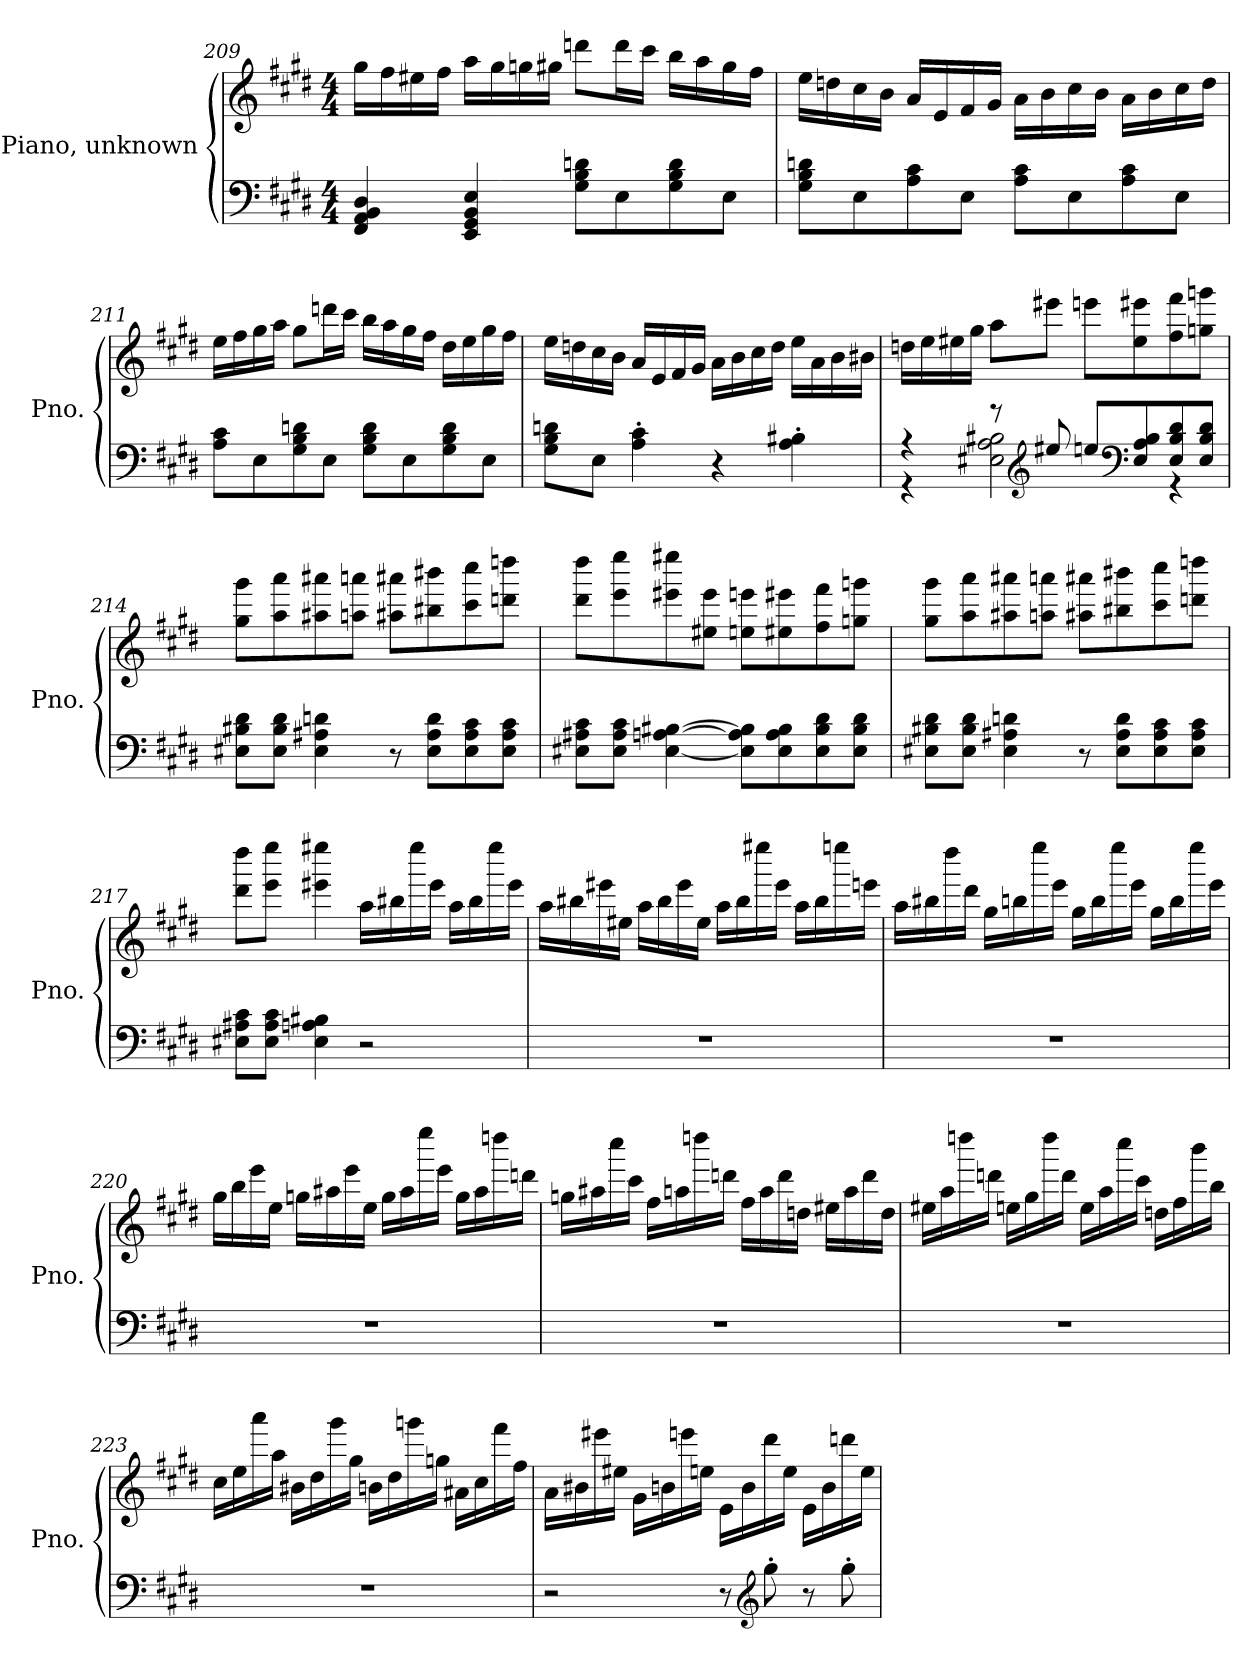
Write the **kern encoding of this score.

**kern	**kern
*part1	*part1
*staff2	*staff1
*I"Piano, unknown	*
*I'Pno.	*
!!LO:LB:g=z
*clefF4	*clefG2
*k[f#c#g#d#]	*k[f#c#g#d#]
*M4/4	*M4/4
=209	=209
4FF#/ 4AA/ 4BB/ 4D#/	16gg#\LL
.	16ff#\
.	16ee#X\
.	16ff#\JJ
4EE/ 4GG#/ 4BB/ 4E/	16aa\LL
.	16gg#\
.	16ggn\
.	16gg#X\JJ
8G#\ 8B\ 8dn\L	8dddn\L
8E\	16ddd\L
.	16ccc#\JJ
8G#\ 8B\ 8d\	16bb\LL
.	16aa\
8E\J	16gg#\
.	16ff#\JJ
=210	=210
8G#\ 8B\ 8dn\L	16ee\LL
.	16ddn\
8E\	16cc#\
.	16b\JJ
8A\ 8c#\	16a/LL
.	16e/
8E\J	16f#/
.	16g#/JJ
8A\ 8c#\L	16a\LL
.	16b\
8E\	16cc#\
.	16b\JJ
8A\ 8c#\	16a\LL
.	16b\
8E\J	16cc#\
.	16dd\JJ
!!LO:LB:g=z
=211	=211
8A\ 8c#\L	16ee\LL
.	16ff#\
8E\	16gg#\
.	16aa\JJ
8G#\ 8B\ 8dn\	8gg#\L
8E\J	16dddn\L
.	16ccc#\JJ
8G#\ 8B\ 8d\L	16bb\LL
.	16aa\
8E\	16gg#\
.	16ff#\JJ
8G#\ 8B\ 8d\	16dd#\LL
.	16ee\
8E\J	16gg#\
.	16ff#\JJ
=212	=212
8G#\ 8B\ 8dn\L	16ee\LL
.	16ddn\
8E\J	16cc#\
.	16b\JJ
4A\' 4c#\'	16a/LL
.	16e/
.	16f#/
.	16g#/JJ
4r	16a\LL
.	16b\
.	16cc#\
.	16dd\JJ
4A\' 4B#X\'	16ee\LL
.	16a\
.	16b\
.	16b#X\JJ
!!LO:LB:g=z
=213	=213
*^	*
4r	4r	16ddn\LL
.	.	16ee\
.	.	16ee#X\
.	.	16gg#\JJ
8r	2E#X\ 2A\ 2B#X\	8aa\L
*clefG2	*	*
8ee#X/	.	8eee#X\J
8een/L	.	8eeen\L
*clefF4	*	*
8E#/ 8A/ 8B#/	.	8ee#\ 8eee#X\
8E#/ 8B#/ 8d#/	4r	8ff#\ 8fff#\
8E#/ 8B#/ 8d#/J	.	8ggn\ 8gggn\J
*v	*v	*
=214	=214
8E#X\ 8B#X\ 8d#\L	8gg#\ 8ggg#\L
8E#\ 8B#\ 8d#\J	8aa\ 8aaa\
4E#\ 4A#X\ 4dn\	8aa#X\ 8aaa#X\
.	8aan\ 8aaan\J
8r	8aa#X\ 8aaa#X\L
8E#\ 8A#\ 8d\L	8bb#X\ 8bbb#X\
8E#\ 8A#\ 8c#\	8ccc#\ 8cccc#\
8E#\ 8A#\ 8c#\J	8dddn\ 8ddddn\J
!!LO:PB:g=z
=215	=215
8E#X\ 8A#X\ 8c#\L	8ddd#\ 8dddd#\L
8E#\ 8A#\ 8c#\J	8eee\ 8eeee\
[4E#\ [4An\ [4B#X\	8eee#X\ 8eeee#X\
.	8ee#X\ 8eee#\J
8E#\] 8A\] 8B#\]L	8een\ 8eeen\L
8E#\ 8A\ 8B#\	8ee#X\ 8eee#X\
8E#\ 8B#\ 8d#\	8ff#\ 8fff#\
8E#\ 8B#\ 8d#\J	8ggn\ 8gggn\J
=216	=216
8E#X\ 8B#X\ 8d#\L	8gg#\ 8ggg#\L
8E#\ 8B#\ 8d#\J	8aa\ 8aaa\
4E#\ 4A#X\ 4dn\	8aa#X\ 8aaa#X\
.	8aan\ 8aaan\J
8r	8aa#X\ 8aaa#X\L
8E#\ 8A#\ 8d\L	8bb#X\ 8bbb#X\
8E#\ 8A#\ 8c#\	8ccc#\ 8cccc#\
8E#\ 8A#\ 8c#\J	8dddn\ 8ddddn\J
!!LO:LB:g=z
=217	=217
8E#X\ 8A#X\ 8c#\L	8ddd#\ 8dddd#\L
8E#\ 8A#\ 8c#\J	8eee\ 8eeee\J
4E#\ 4An\ 4B#X\	4eee#X\ 4eeee#X\
2r	16aa\LL
.	16bb#X\
.	16eeee#\
.	16eee#\JJ
.	16aa\LL
.	16bb#\
.	16eeee#\
.	16eee#\JJ
=218	=218
1r	16aa\LL
.	16bb#X\
.	16eee#X\
.	16ee#X\JJ
.	16aa\LL
.	16bb#\
.	16eee#\
.	16ee#\JJ
.	16aa\LL
.	16bb#\
.	16eeee#X\
.	16eee#\JJ
.	16aa\LL
.	16bb#\
.	16eeeen\
.	16eeen\JJ
!!LO:LB:g=z
=219	=219
1r	16aa\LL
.	16bb#X\
.	16dddd#\
.	16ddd#\JJ
.	16gg#\LL
.	16bbn\
.	16eeee\
.	16eee\JJ
.	16gg#\LL
.	16bb\
.	16eeee\
.	16eee\JJ
.	16gg#\LL
.	16bb\
.	16eeee\
.	16eee\JJ
=220	=220
1r	16gg#\LL
.	16bb\
.	16eee\
.	16ee\JJ
.	16ggn\LL
.	16aa#X\
.	16eee\
.	16ee\JJ
.	16gg\LL
.	16aa#\
.	16eeee\
.	16eee\JJ
.	16gg\LL
.	16aa#\
.	16ddddn\
.	16dddn\JJ
!!LO:LB:g=z
=221	=221
1r	16ggn\LL
.	16aa#X\
.	16cccc#\
.	16ccc#\JJ
.	16ff#\LL
.	16aan\
.	16ddddn\
.	16dddn\JJ
.	16ff#\LL
.	16aa\
.	16ddd\
.	16ddn\JJ
.	16ee#X\LL
.	16aa\
.	16ddd\
.	16dd\JJ
=222	=222
1r	16ee#X\LL
.	16aa\
.	16ddddn\
.	16dddn\JJ
.	16een\LL
.	16gg#\
.	16dddd\
.	16ddd\JJ
.	16ee\LL
.	16aa\
.	16cccc#\
.	16ccc#\JJ
.	16ddn\LL
.	16ff#\
.	16bbb\
.	16bb\JJ
!!LO:LB:g=z
=223	=223
1r	16cc#\LL
.	16ee\
.	16aaa\
.	16aa\JJ
.	16b#X\LL
.	16dd#\
.	16ggg#\
.	16gg#\JJ
.	16bn\LL
.	16dd#\
.	16gggn\
.	16ggn\JJ
.	16a#X\LL
.	16cc#\
.	16fff#\
.	16ff#\JJ
=224	=224
2r	16a\LL
.	16b#X\
.	16eee#X\
.	16ee#X\JJ
.	16g#\LL
.	16bn\
.	16eeen\
.	16een\JJ
8r	16e\LL
.	16b\
*clefG2	*
8gg#'\	16ddd#\
.	16ee\JJ
8r	16e\LL
.	16b\
8gg#'\	16dddn\
.	16ee\JJ
=	=
*-	*-
